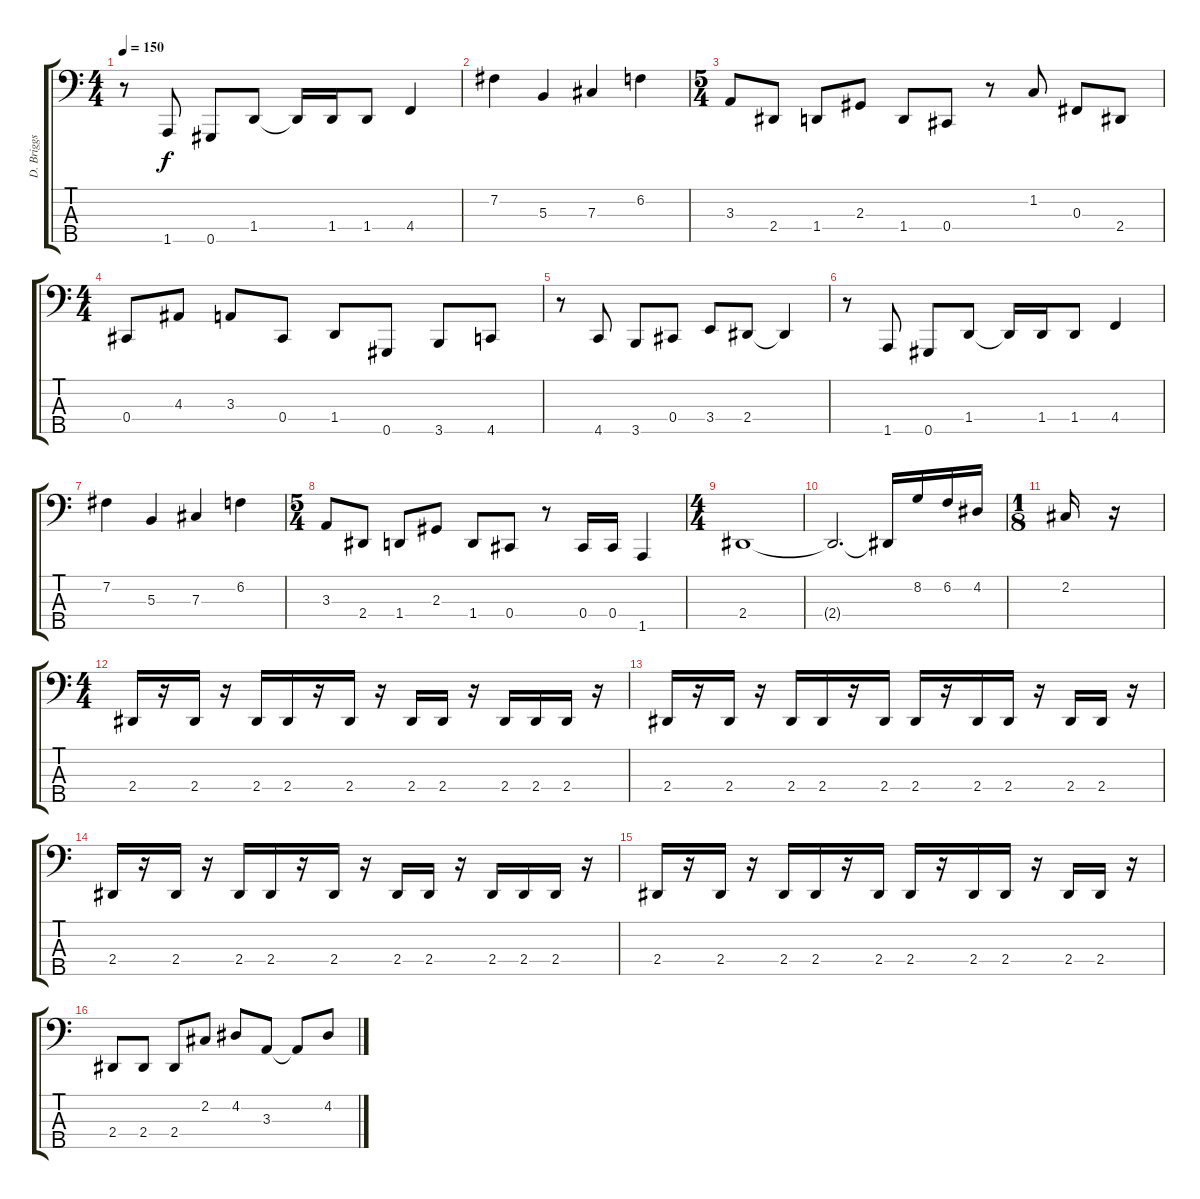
\track ("D. Briggs Bass" "D. Briggs ") {instrument electricbassfinger}
\staff {score tabs}
\tuning (E2 B1 Gb1 Db1 Ab0) {hide}
\ts (4 4)
\tempo 150
\clef f4
\ks c
r.8{dy f} 1.5.8 0.5.8 1.4.8 1.4{t}.16 1.4.16 1.4.8 4.4.4 |
7.2.4 5.3.4 7.3.4 6.2.4 |
\ts (5 4)
3.3.8 2.4.8 1.4.8 2.3.8 1.4.8 0.4.8 r.8 1.2.8 0.3.8 2.4.8 |
\ts (4 4)
0.4.8 4.3.8 3.3.8 0.4.8 1.4.8 0.5.8 3.5.8 4.5.8 |
r.8 4.5.8 3.5.8 0.4.8 3.4.8 2.4.8 2.4{t}.4 |
r.8 1.5.8 0.5.8 1.4.8 1.4{t}.16 1.4.16 1.4.8 4.4.4 |
7.2.4 5.3.4 7.3.4 6.2.4 |
\ts (5 4)
3.3.8 2.4.8 1.4.8 2.3.8 1.4.8 0.4.8 r.8 0.4.16 0.4.16 1.5.4 |
\ts (4 4)
2.4.1 |
2.4{t}.2{d} 2.4{t}.16 8.2.16 6.2.16 4.2.16 |
\ts (1 8)
2.2.16 r.16 |
\ts (4 4)
2.4.16 r.16 2.4.16 r.16 2.4.16 2.4.16 r.16 2.4.16 r.16 2.4.16 2.4.16 r.16 2.4.16 2.4.16 2.4.16 r.16 |
2.4.16 r.16 2.4.16 r.16 2.4.16 2.4.16 r.16 2.4.16 2.4.16 r.16 2.4.16 2.4.16 r.16 2.4.16 2.4.16 r.16 |
2.4.16 r.16 2.4.16 r.16 2.4.16 2.4.16 r.16 2.4.16 r.16 2.4.16 2.4.16 r.16 2.4.16 2.4.16 2.4.16 r.16 |
2.4.16 r.16 2.4.16 r.16 2.4.16 2.4.16 r.16 2.4.16 2.4.16 r.16 2.4.16 2.4.16 r.16 2.4.16 2.4.16 r.16 |
2.4.8 2.4.8 2.4.8 2.2.8 4.2.8 3.3.8 3.3{t}.8 4.2.8
